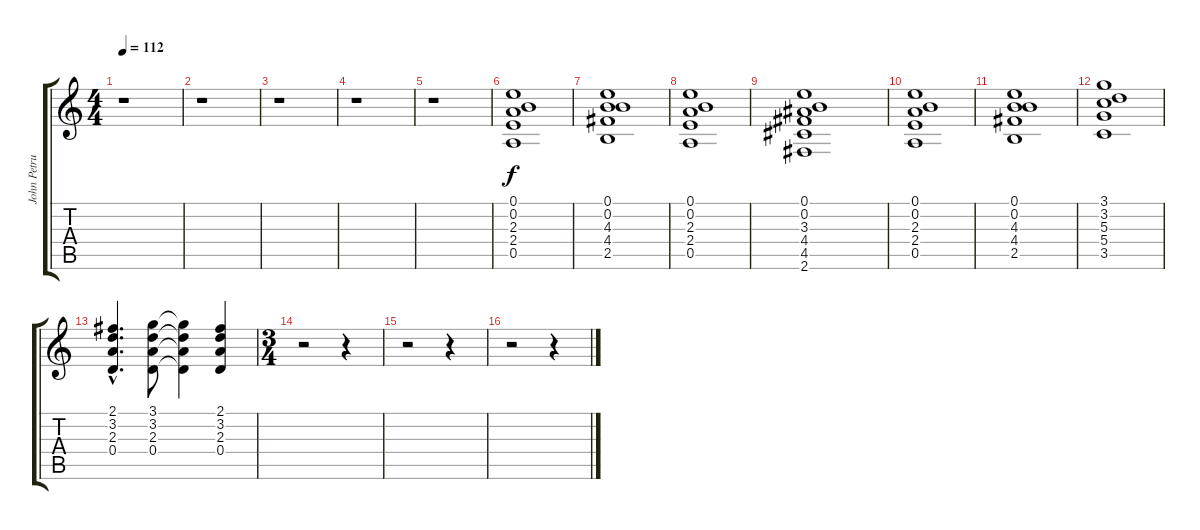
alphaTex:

\track ("John Petrucci" "John Petru") {instrument acousticguitarsteel}
\staff {score tabs}
\tuning (E4 B3 G3 D3 A2 E2) {hide}
\ts (4 4)
\tempo 112
\clef g2
\ks c
r.1{dy f} |
r.1 |
r.1 |
r.1 |
r.1 |
(0.1 0.2 2.3 2.4 0.5).1 |
(0.1 0.2 4.3 4.4 2.5).1 |
(0.1 0.2 2.3 2.4 0.5).1 |
(0.1 0.2 3.3 4.4 4.5 2.6).1 |
(0.1 0.2 2.3 2.4 0.5).1 |
(0.1 0.2 4.3 4.4 2.5).1 |
(3.1 3.2 5.3 5.4 3.5).1 |
(2.1{hac} 3.2{hac} 2.3{hac} 0.4{hac}).4{d} (3.1 3.2 2.3 0.4).8 (3.1{t} 3.2{t} 2.3{t} 0.4{t}).4 (2.1 3.2 2.3 0.4).4 |
\ts (3 4)
r.2 r.4 |
r.2 r.4 |
r.2 r.4
